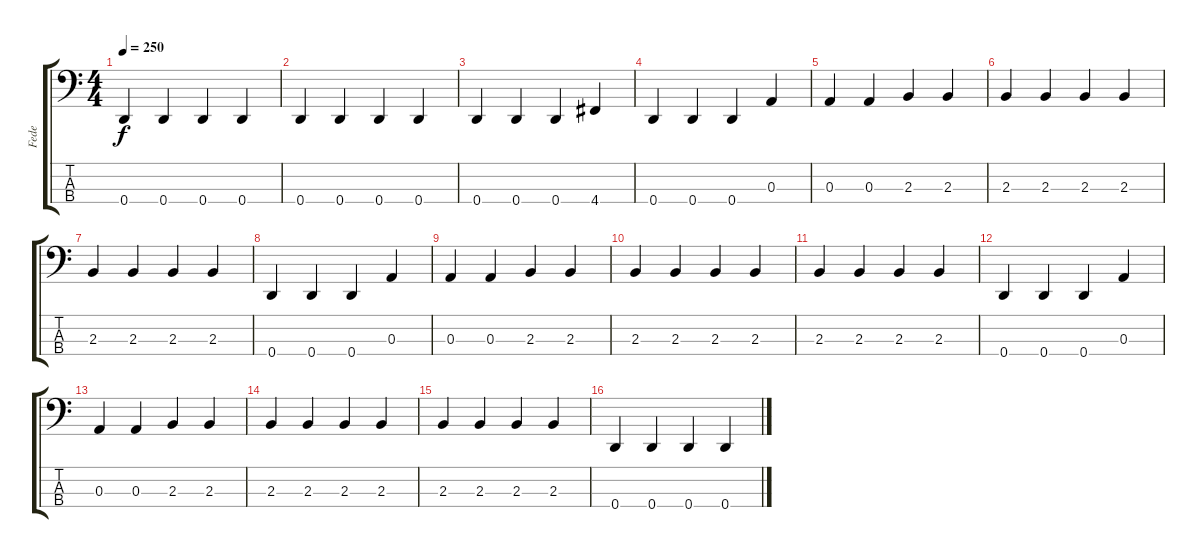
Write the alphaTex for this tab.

\track ("Fede" "Fede") {instrument electricbassfinger}
\staff {score tabs}
\tuning (G2 D2 A1 D1) {hide}
\ts (4 4)
\tempo 250
\clef f4
\ks c
0.4.4{dy f} 0.4.4 0.4.4 0.4.4 |
0.4.4 0.4.4 0.4.4 0.4.4 |
0.4.4 0.4.4 0.4.4 4.4.4 |
0.4.4 0.4.4 0.4.4 0.3.4 |
0.3.4 0.3.4 2.3.4 2.3.4 |
2.3.4 2.3.4 2.3.4 2.3.4 |
2.3.4 2.3.4 2.3.4 2.3.4 |
0.4.4 0.4.4 0.4.4 0.3.4 |
0.3.4 0.3.4 2.3.4 2.3.4 |
2.3.4 2.3.4 2.3.4 2.3.4 |
2.3.4 2.3.4 2.3.4 2.3.4 |
0.4.4 0.4.4 0.4.4 0.3.4 |
0.3.4 0.3.4 2.3.4 2.3.4 |
2.3.4 2.3.4 2.3.4 2.3.4 |
2.3.4 2.3.4 2.3.4 2.3.4 |
0.4.4 0.4.4 0.4.4 0.4.4
